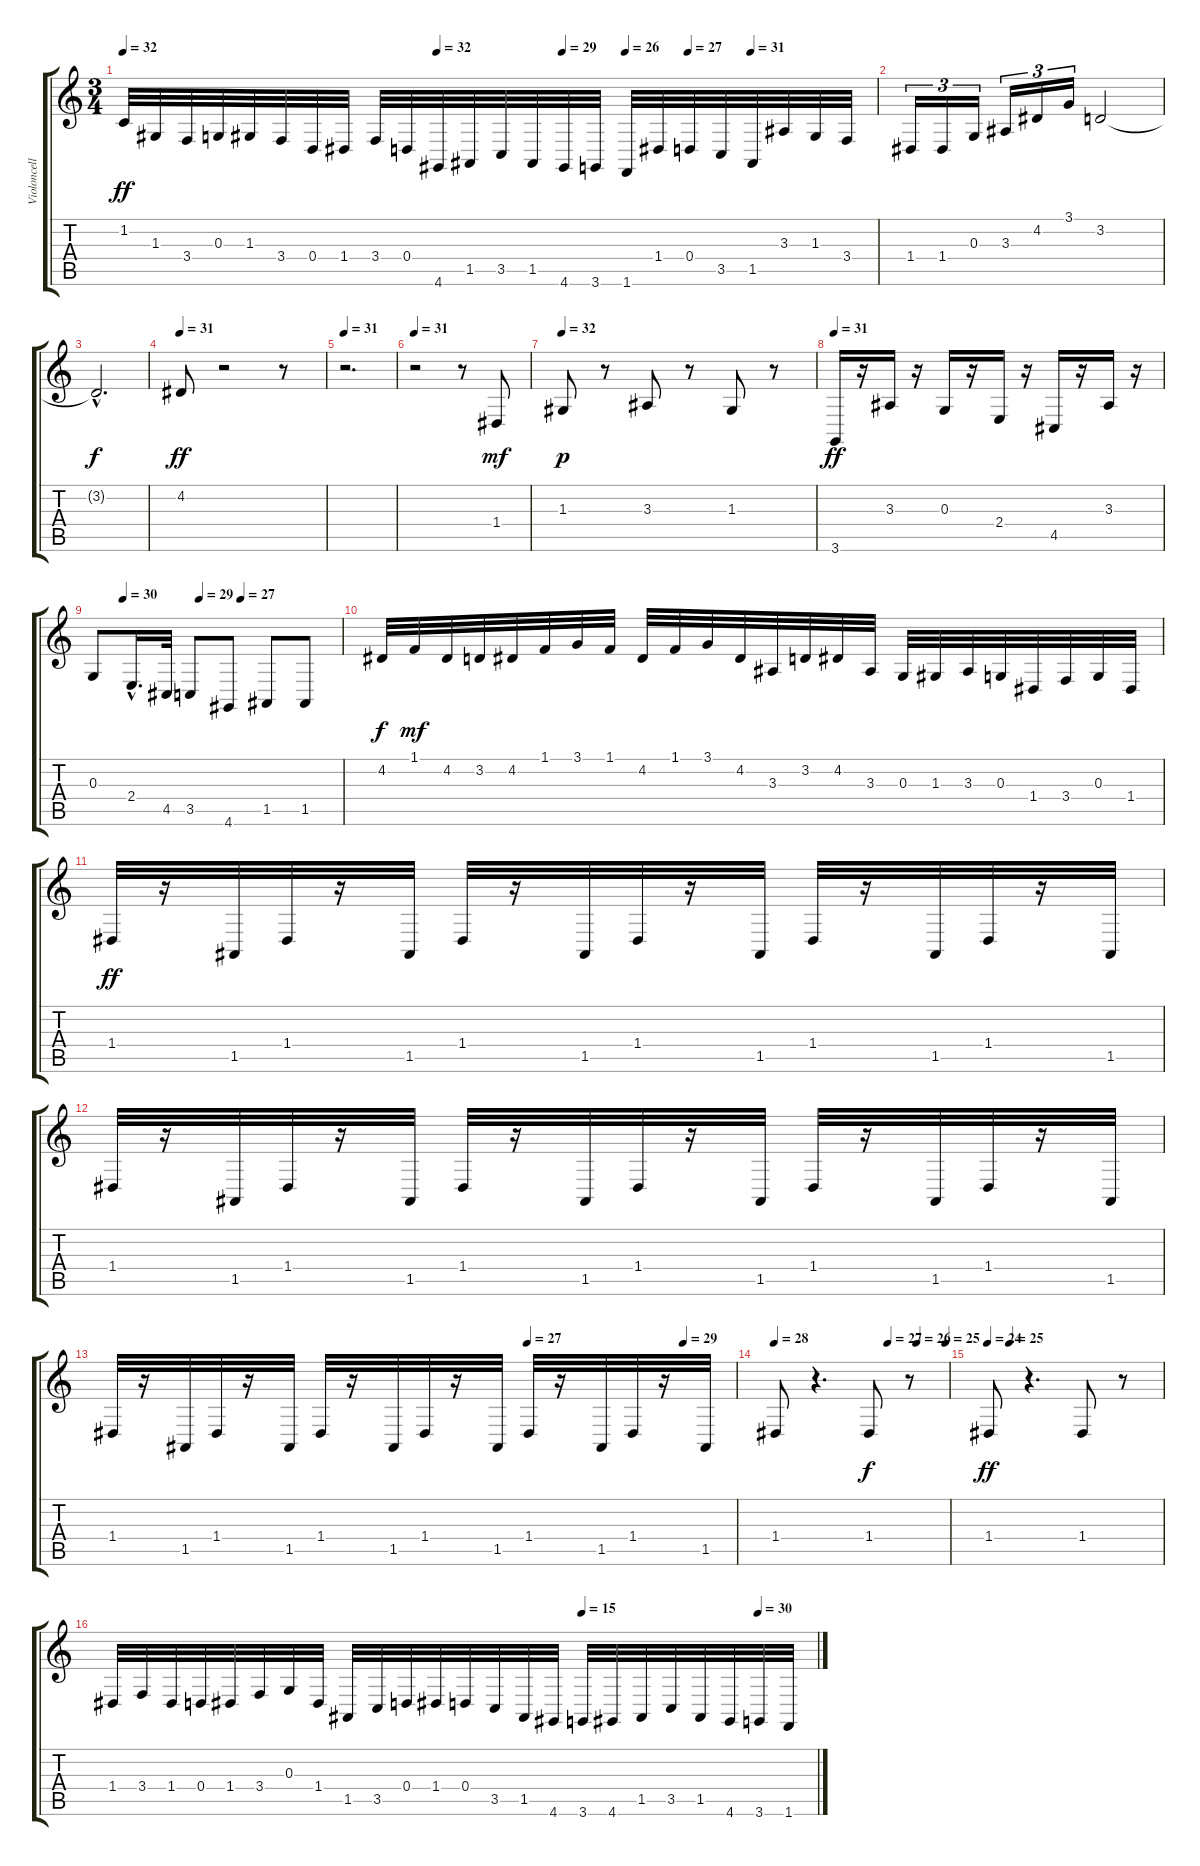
\track ("Violoncelle" "Violoncell") {instrument stringensemble1}
\staff {score tabs}
\tuning (E4 B3 G3 D3 A2 E2) {hide}
\ts (3 4)
\tempo 32
\tempo (32 0.4166666666666667)
\tempo (29 0.5833333333333334)
\tempo (26 0.6666666666666666)
\tempo (27 0.75)
\tempo (31 0.8333333333333334)
\clef g2
\ks c
1.2.32{dy ff} 1.3.32 3.4.32 0.3.32 1.3.32 3.4.32 0.4.32 1.4.32 3.4.32 0.4.32 4.6.32 1.5.32 3.5.32 1.5.32 4.6.32 3.6.32 1.6.32 1.4.32 0.4.32 3.5.32 1.5.32 3.3.32 1.3.32 3.4.32 |
1.4.16{tu (3 2)} 1.4.16{tu (3 2)} 0.3.16{tu (3 2)} 3.3.16{tu (3 2)} 4.2.16{tu (3 2)} 3.1.16{tu (3 2)} 3.2.2 |
3.2{hac t}.2{d dy f} |
\tempo 31
4.2.8{dy ff} r.2 r.8 |
\tempo 31
r.2{d} |
\tempo 31
r.2 r.8 1.4.8{dy mf instrument pizzicatostrings} |
\tempo 32
1.3.8{dy p} r.8 3.3.8 r.8 1.3.8 r.8 |
\tempo 31
3.6.16{dy ff instrument stringensemble1} r.16 3.3.16 r.16 0.3.16 r.16 2.4.16 r.16 4.5.16 r.16 3.3.16 r.16 |
\tempo (30 0.125)
\tempo (29 0.4305555555555556)
\tempo (27 0.5972222222222222)
0.3.8 2.4{hac}.16{d} 4.5.32 3.5.8 4.6.8 1.5.8 1.5.8 |
4.2.32{dy f} 1.1.32{dy mf} 4.2.32 3.2.32 4.2.32 1.1.32 3.1.32 1.1.32 4.2.32 1.1.32 3.1.32 4.2.32 3.3.32 3.2.32 4.2.32 3.3.32 0.3.32 1.3.32 3.3.32 0.3.32 1.4.32 3.4.32 0.3.32 1.4.32 |
1.4.32{dy ff} r.16 1.5.32 1.4.32 r.16 1.5.32 1.4.32 r.16 1.5.32 1.4.32 r.16 1.5.32 1.4.32 r.16 1.5.32 1.4.32 r.16 1.5.32 |
1.4.32 r.16 1.5.32 1.4.32 r.16 1.5.32 1.4.32 r.16 1.5.32 1.4.32 r.16 1.5.32 1.4.32 r.16 1.5.32 1.4.32 r.16 1.5.32 |
\tempo (27 0.6666666666666666)
\tempo (29 0.9166666666666666)
1.4.32 r.16 1.5.32 1.4.32 r.16 1.5.32 1.4.32 r.16 1.5.32 1.4.32 r.16 1.5.32 1.4.32 r.16 1.5.32 1.4.32 r.16 1.5.32 |
\tempo 28
\tempo (27 0.6527777777777778)
\tempo (26 0.8194444444444444)
\tempo (25 0.9861111111111112)
1.4.8 r.4{d} 1.4.8{dy f} r.8 |
\tempo 24
\tempo (25 0.125)
1.4.8{dy ff} r.4{d} 1.4.8 r.8 |
\tempo (15 0.6666666666666666)
\tempo (30 0.9166666666666666)
1.4.32 3.4.32 1.4.32 0.4.32 1.4.32 3.4.32 0.3.32 1.4.32 1.5.32 3.5.32 0.4.32 1.4.32 0.4.32 3.5.32 1.5.32 4.6.32 3.6.32 4.6.32 1.5.32 3.5.32 1.5.32 4.6.32 3.6.32 1.6.32
